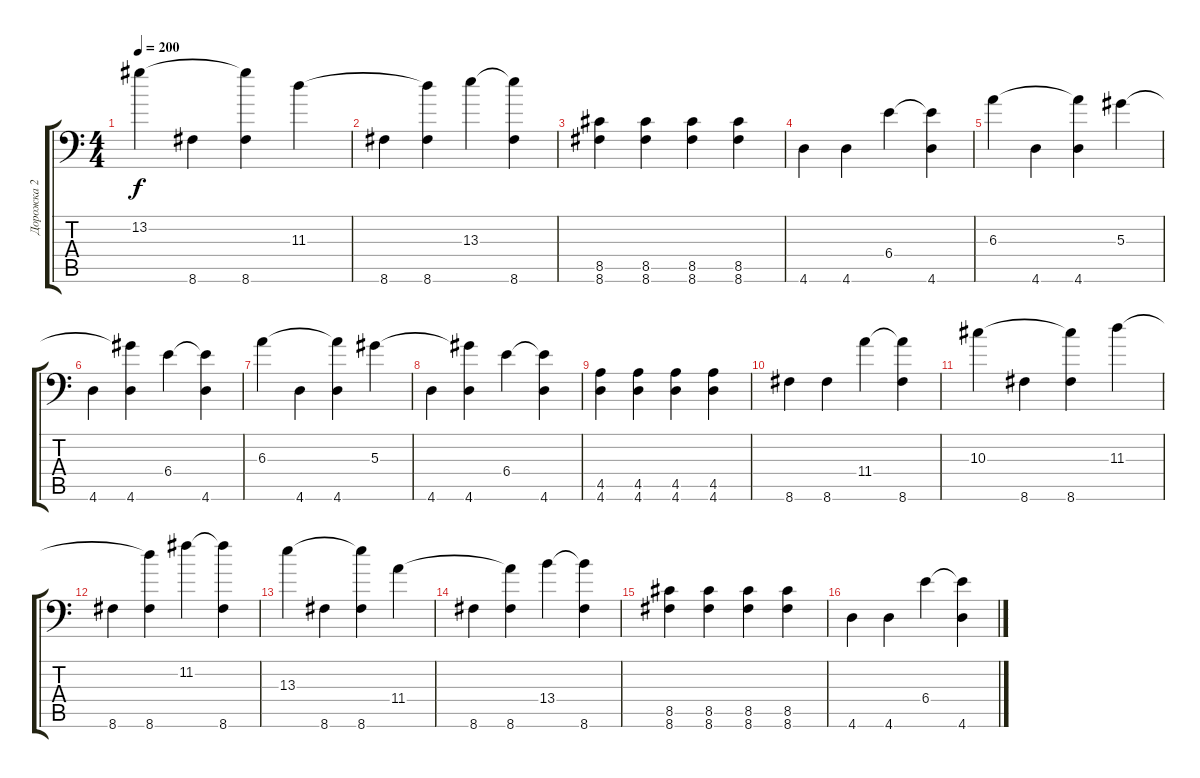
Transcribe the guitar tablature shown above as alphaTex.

\track ("Дорожка 2" "Дорожка 2") {instrument distortionguitar}
\staff {score tabs}
\tuning (C4 G3 Eb3 Bb2 F2 Bb1) {hide}
\ts (4 4)
\tempo 200
\clef f4
\ks c
13.2.4{dy f} 8.6.4 (13.2{t} 8.6).4 11.3.4 |
8.6.4 (11.3{t} 8.6).4 13.3.4 (13.3{t} 8.6).4 |
(8.5 8.6).4 (8.5 8.6).4 (8.5 8.6).4 (8.5 8.6).4 |
4.6.4 4.6.4 6.4.4 (6.4{t} 4.6).4 |
6.3.4 4.6.4 (6.3{t} 4.6).4 5.3.4 |
4.6.4 (5.3{t} 4.6).4 6.4.4 (6.4{t} 4.6).4 |
6.3.4 4.6.4 (6.3{t} 4.6).4 5.3.4 |
4.6.4 (5.3{t} 4.6).4 6.4.4 (6.4{t} 4.6).4 |
(4.5 4.6).4 (4.5 4.6).4 (4.5 4.6).4 (4.5 4.6).4 |
8.6.4{instrument overdrivenguitar} 8.6.4 11.4.4 (11.4{t} 8.6).4 |
10.3.4 8.6.4 (10.3{t} 8.6).4 11.3.4 |
8.6.4 (11.3{t} 8.6).4 11.2.4 (11.2{t} 8.6).4 |
13.3.4 8.6.4 (13.3{t} 8.6).4 11.4.4 |
8.6.4 (11.4{t} 8.6).4 13.4.4 (13.4{t} 8.6).4 |
(8.5 8.6).4 (8.5 8.6).4 (8.5 8.6).4 (8.5 8.6).4 |
4.6.4 4.6.4 6.4.4 (6.4{t} 4.6).4
